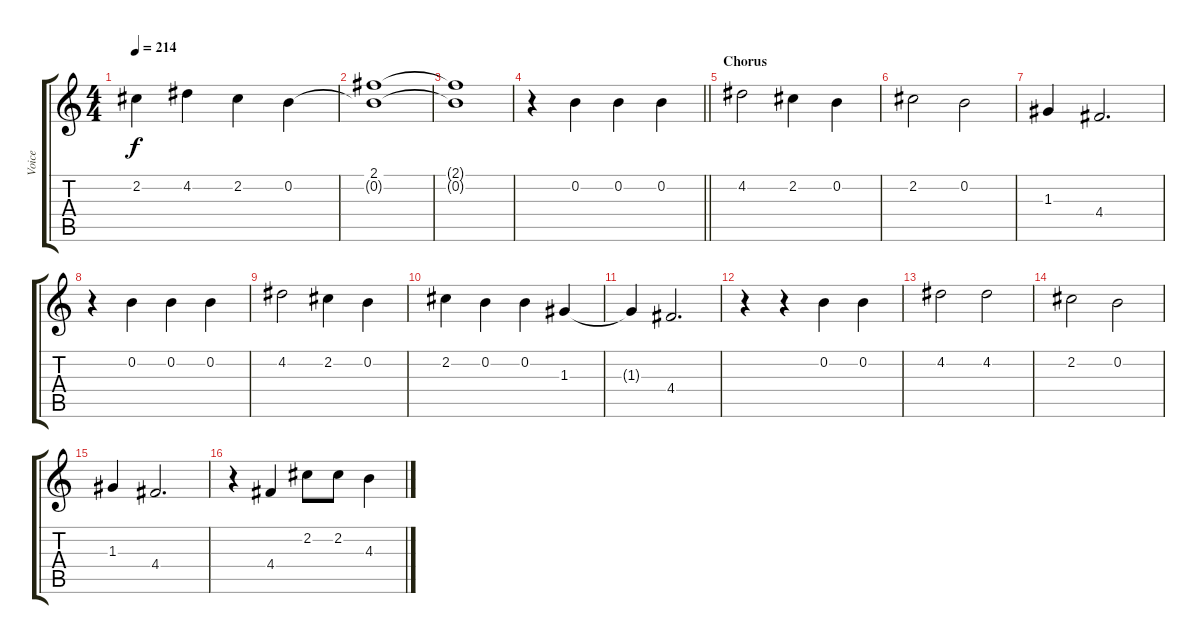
\track ("Voice" "Voice") {instrument acousticguitarsteel}
\staff {score tabs}
\tuning (E4 B3 G3 D3 A2 E2) {hide}
\ts (4 4)
\tempo 214
\clef g2
\ks c
2.2{t}.4{dy f} 4.2.4 2.2.4 0.2.4 |
(2.1{t} 0.2{t}).1 |
(2.1{t} 0.2{t}).1 |
\barLineRight lightlight
r.4 0.2.4 0.2.4 0.2.4 |
\section ("" "Chorus")
4.2.2 2.2.4 0.2.4 |
2.2.2 0.2.2 |
1.3.4 4.4.2{d} |
r.4 0.2.4 0.2.4 0.2.4 |
4.2.2 2.2.4 0.2.4 |
2.2.4 0.2.4 0.2.4 1.3.4 |
1.3{t}.4 4.4.2{d} |
r.4 r.4 0.2.4 0.2.4 |
4.2.2 4.2.2 |
2.2.2 0.2.2 |
1.3.4 4.4.2{d} |
r.4 4.4.4 2.2.8 2.2.8 4.3.4
